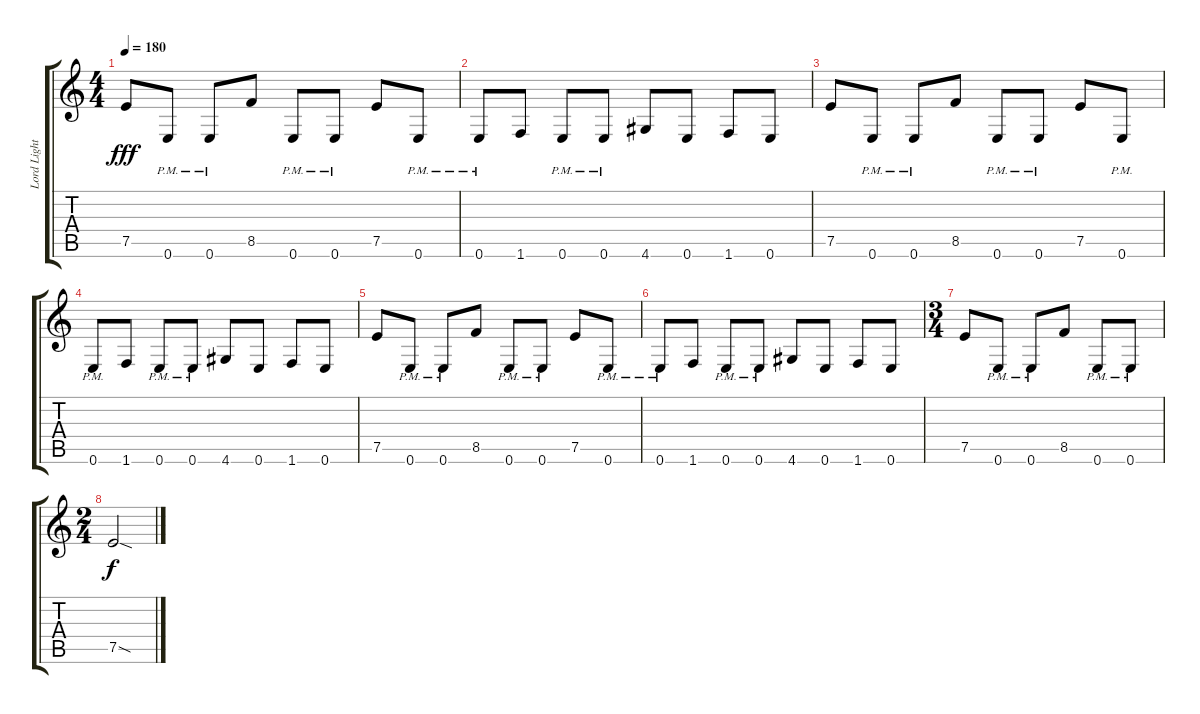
\track ("Lord Lightbringer" "Lord Light") {instrument distortionguitar}
\staff {score tabs}
\tuning (E4 B3 G3 D3 A2 E2) {hide}
\ts (4 4)
\tempo 180
\clef g2
\ks c
7.5.8{dy fff} 0.6{pm}.8 0.6{pm}.8 8.5.8 0.6{pm}.8 0.6{pm}.8 7.5.8 0.6{pm}.8 |
0.6{pm}.8 1.6.8 0.6{pm}.8 0.6{pm}.8 4.6.8 0.6.8 1.6.8 0.6.8 |
7.5.8 0.6{pm}.8 0.6{pm}.8 8.5.8 0.6{pm}.8 0.6{pm}.8 7.5.8 0.6{pm}.8 |
0.6{pm}.8 1.6.8 0.6{pm}.8 0.6{pm}.8 4.6.8 0.6.8 1.6.8 0.6.8 |
7.5.8 0.6{pm}.8 0.6{pm}.8 8.5.8 0.6{pm}.8 0.6{pm}.8 7.5.8 0.6{pm}.8 |
0.6{pm}.8 1.6.8 0.6{pm}.8 0.6{pm}.8 4.6.8 0.6.8 1.6.8 0.6.8 |
\ts (3 4)
7.5.8 0.6{pm}.8 0.6{pm}.8 8.5.8 0.6{pm}.8 0.6{pm}.8 |
\ts (2 4)
7.5{sod}.2{dy f}
